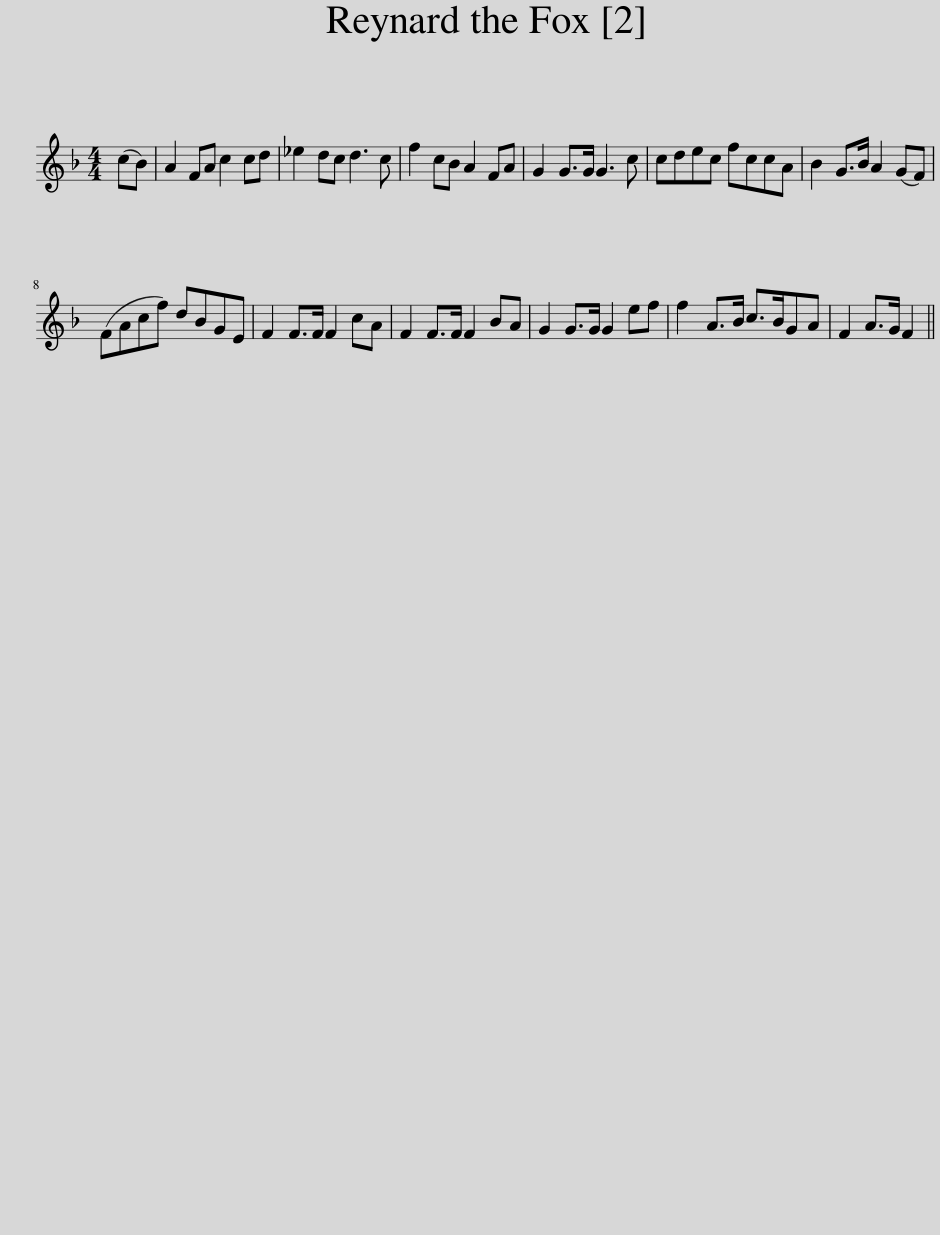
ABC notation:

X:1
L:1/8
M:4/4
I:linebreak $
K:F
V:1 treble
V:1
 (cB) | A2 FA c2 cd | _e2 dc d3 c | f2 cB A2 FA | G2 G>G G3 c | %5
 cdec fccA | B2 G>B A2 (GF) |$ (FAcf) dBGE | F2 F>F F2 cA | F2 F>F F2 BA | %10
 G2 G>G G2 ef | f2 A>B c>BGA | F2 A>G F2 || %13
